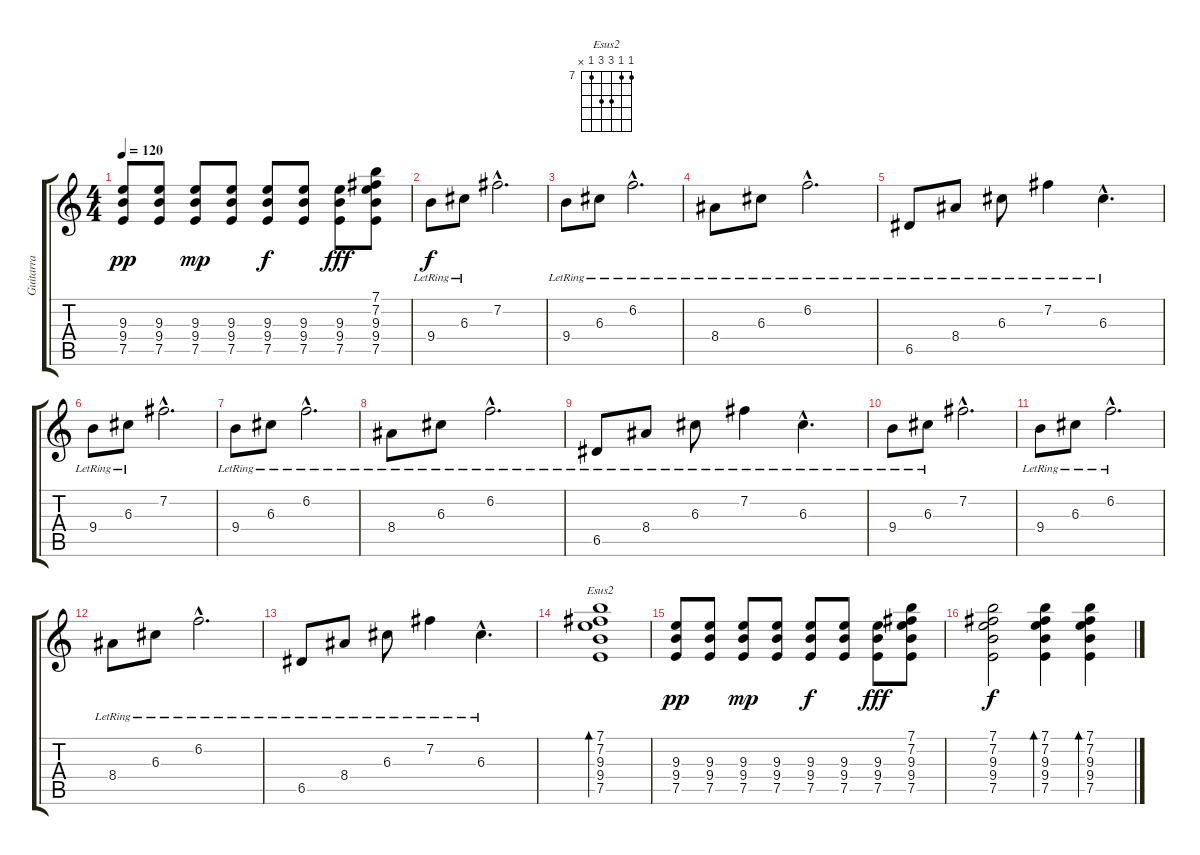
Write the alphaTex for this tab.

\track ("Guitarra" "Guitarra") {instrument acousticguitarsteel}
\staff {score tabs}
\tuning (E4 B3 G3 D3 A2 E2) {hide}
\chord ("Esus2" 7 7 9 9 7 x) {firstfret 7}
\ts (4 4)
\tempo 120
\clef g2
\ks c
(9.3 9.4 7.5).8{dy pp} (9.3 9.4 7.5).8 (9.3 9.4 7.5).8{dy mp} (9.3 9.4 7.5).8 (9.3 9.4 7.5).8{dy f} (9.3 9.4 7.5).8 (9.3 9.4 7.5).8{dy fff} (7.1 7.2 9.3 9.4 7.5).8 |
9.4{lr}.8{dy f} 6.3{lr}.8 7.2{hac}.2{d} |
9.4{lr}.8 6.3{lr}.8 6.2{hac lr}.2{d} |
8.4{lr}.8 6.3{lr}.8 6.2{hac lr}.2{d} |
6.5{lr}.8 8.4{lr}.8 6.3{lr}.8 7.2{lr}.4 6.3{hac lr}.4{d} |
9.4{lr}.8 6.3{lr}.8 7.2{hac}.2{d} |
9.4{lr}.8 6.3{lr}.8 6.2{hac lr}.2{d} |
8.4{lr}.8 6.3{lr}.8 6.2{hac lr}.2{d} |
6.5{lr}.8 8.4{lr}.8 6.3{lr}.8 7.2{lr}.4 6.3{hac lr}.4{d} |
9.4{lr}.8 6.3{lr}.8 7.2{hac}.2{d} |
9.4{lr}.8 6.3{lr}.8 6.2{hac lr}.2{d} |
8.4{lr}.8 6.3{lr}.8 6.2{hac lr}.2{d} |
6.5{lr}.8 8.4{lr}.8 6.3{lr}.8 7.2{lr}.4 6.3{hac lr}.4{d} |
(7.1 7.2 9.3 9.4 7.5).1{bd 240 ch "Esus2"} |
(9.3 9.4 7.5).8{dy pp} (9.3 9.4 7.5).8 (9.3 9.4 7.5).8{dy mp} (9.3 9.4 7.5).8 (9.3 9.4 7.5).8{dy f} (9.3 9.4 7.5).8 (9.3 9.4 7.5).8{dy fff} (7.1 7.2 9.3 9.4 7.5).8 |
(7.1 7.2 9.3 9.4 7.5).2{dy f} (7.1 7.2 9.3 9.4 7.5).4{bd 120} (7.1 7.2 9.3 9.4 7.5).4{bd 120}
